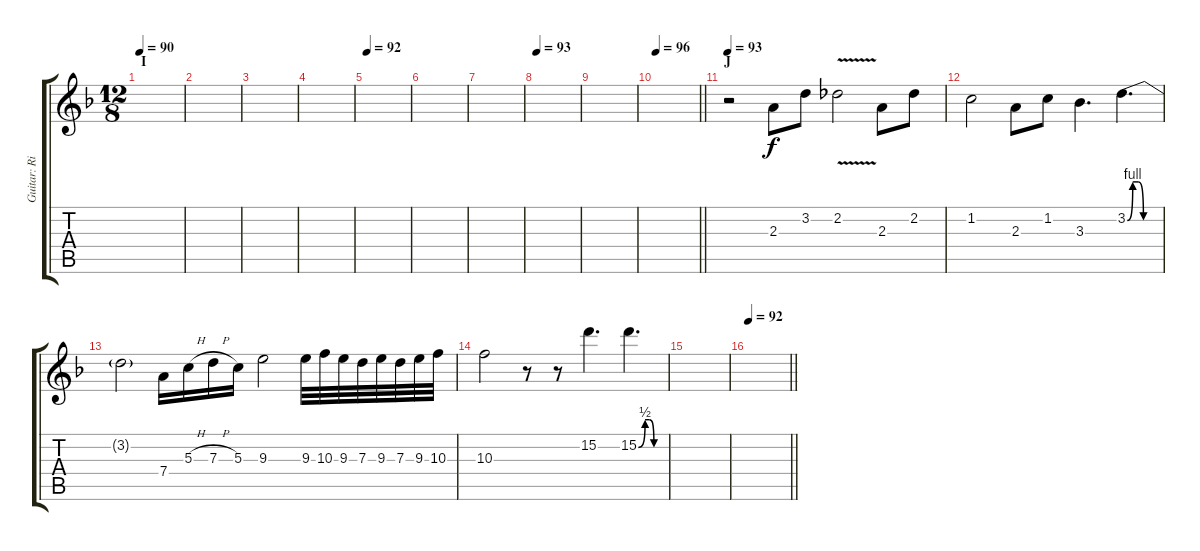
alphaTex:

\track ("Guitar: Rik" "Guitar: Ri") {instrument overdrivenguitar}
\staff {score tabs}
\tuning (E4 B3 G3 D3 A2 E2) {hide}
\ts (12 8)
\section ("" "I")
\tempo 90
\clef g2
\ks f
|
|
|
|
\tempo 92
|
|
|
\tempo 93
|
|
\tempo 96
\barLineRight lightlight
|
\section ("" "J")
\tempo 93
r.2 2.3.8 3.2.8 2.2{v}.2 2.3.8 2.2.8 |
1.2.2 2.3.8 1.2.8 3.3.4{d} 3.2{be (custom 0 0 10 4 20 4 30 0 60 0)}.4{d} |
3.2{t}.2 7.4.16 5.3{h}.16 7.3{h}.16 5.3.16 9.3.2 9.3.32 10.3.32 9.3.32 7.3.32 9.3.32 7.3.32 9.3.32 10.3.32 |
10.3.2 r.8 r.8 15.2.4{d} 15.2{be (custom 0 0 15 2 25 2 35 0 60 0)}.4{d} |
|
\tempo 92
\barLineRight lightlight
